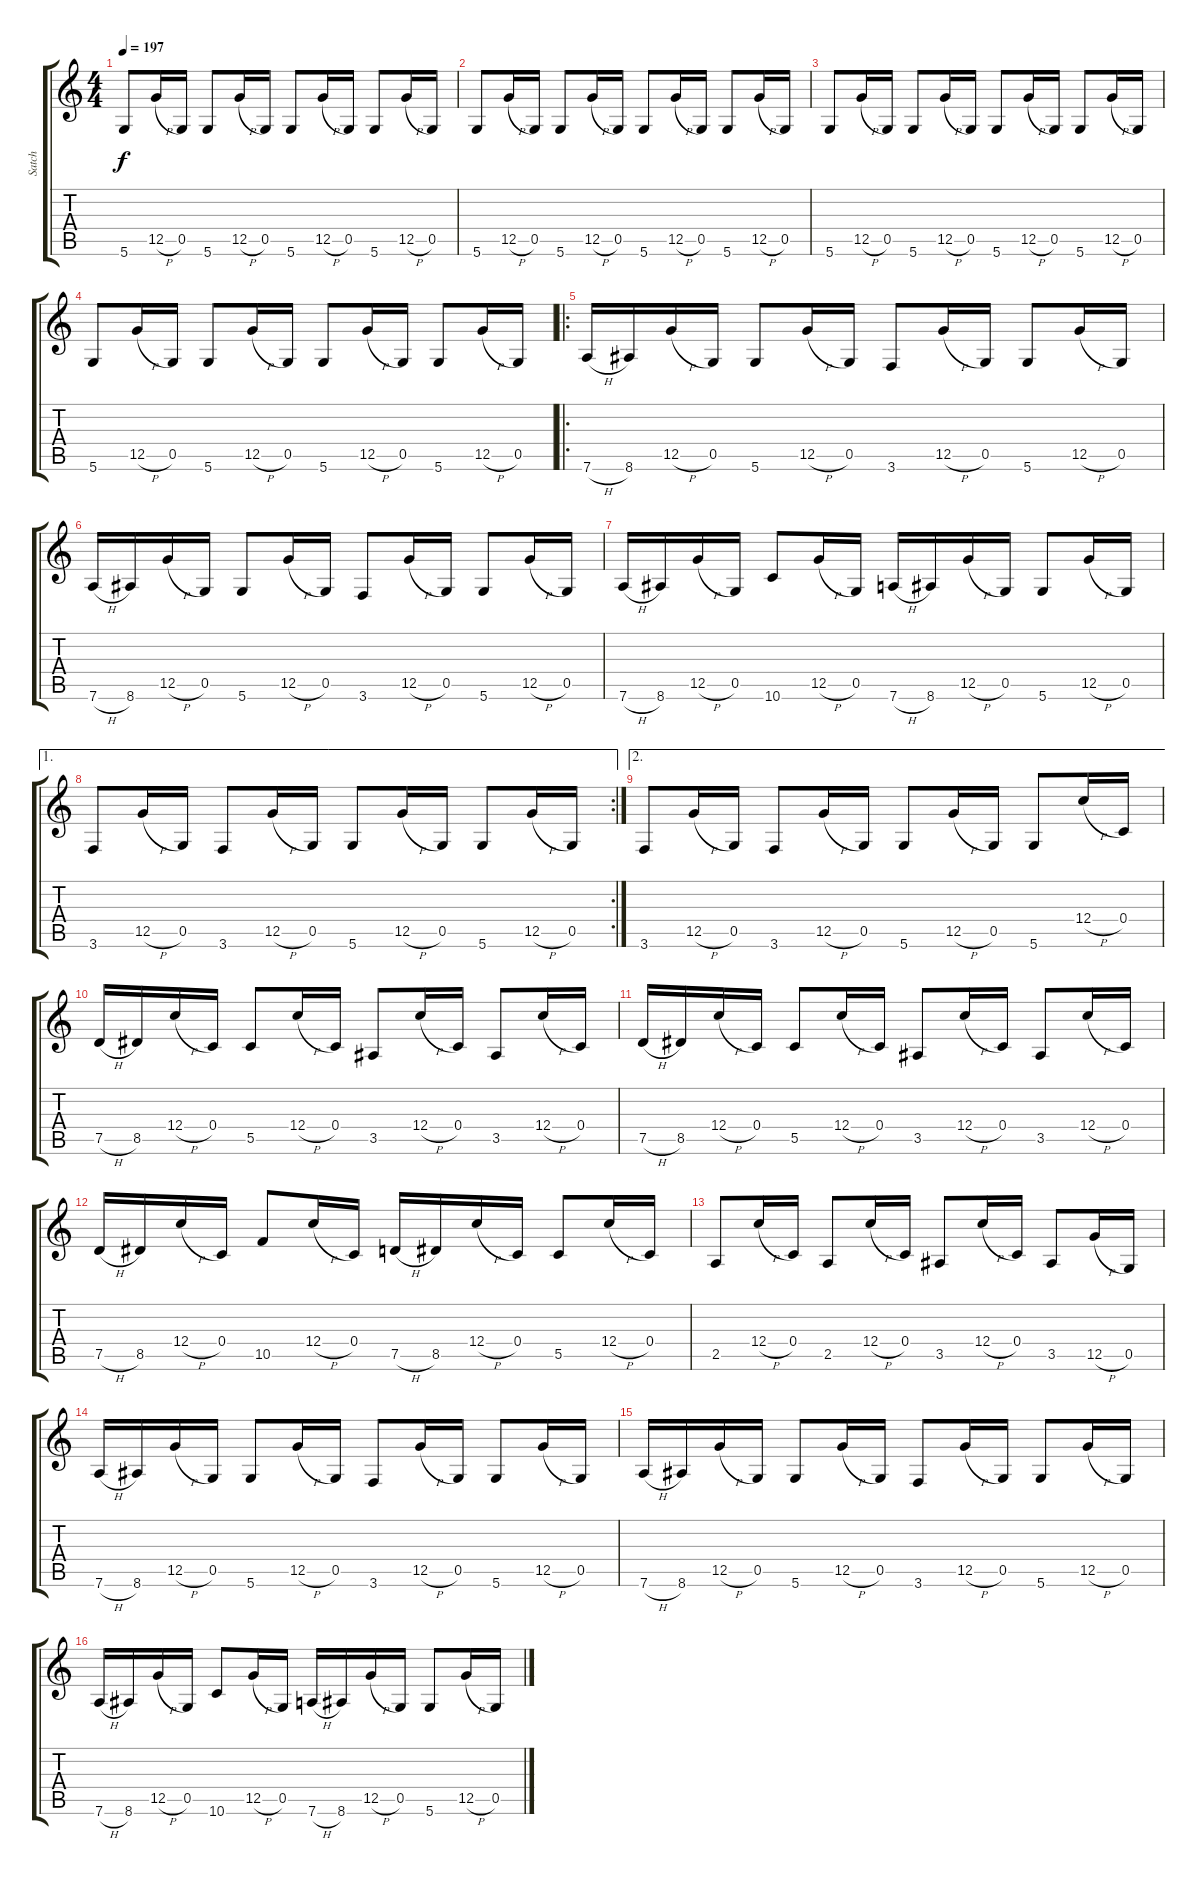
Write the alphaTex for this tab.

\track ("Satch" "Satch") {instrument distortionguitar}
\staff {score tabs}
\tuning (D4 A3 F3 C3 G2 D2) {hide}
\ts (4 4)
\tempo 197
\clef g2
\ks c
5.6.8{dy f instrument distortionguitar} 12.5{h}.16 0.5.16 5.6.8 12.5{h}.16 0.5.16 5.6.8 12.5{h}.16 0.5.16 5.6.8 12.5{h}.16 0.5.16 |
5.6.8 12.5{h}.16 0.5.16 5.6.8 12.5{h}.16 0.5.16 5.6.8 12.5{h}.16 0.5.16 5.6.8 12.5{h}.16 0.5.16 |
5.6.8 12.5{h}.16 0.5.16 5.6.8 12.5{h}.16 0.5.16 5.6.8 12.5{h}.16 0.5.16 5.6.8 12.5{h}.16 0.5.16 |
5.6.8 12.5{h}.16 0.5.16 5.6.8 12.5{h}.16 0.5.16 5.6.8 12.5{h}.16 0.5.16 5.6.8 12.5{h}.16 0.5.16 |
\ro
7.6{h}.16 8.6.16 12.5{h}.16 0.5.16 5.6.8 12.5{h}.16 0.5.16 3.6.8 12.5{h}.16 0.5.16 5.6.8 12.5{h}.16 0.5.16 |
7.6{h}.16 8.6.16 12.5{h}.16 0.5.16 5.6.8 12.5{h}.16 0.5.16 3.6.8 12.5{h}.16 0.5.16 5.6.8 12.5{h}.16 0.5.16 |
7.6{h}.16 8.6.16 12.5{h}.16 0.5.16 10.6.8 12.5{h}.16 0.5.16 7.6{h}.16 8.6.16 12.5{h}.16 0.5.16 5.6.8 12.5{h}.16 0.5.16 |
\ae 1
\rc 2
3.6.8 12.5{h}.16 0.5.16 3.6.8 12.5{h}.16 0.5.16 5.6.8 12.5{h}.16 0.5.16 5.6.8 12.5{h}.16 0.5.16 |
\ae 2
3.6.8 12.5{h}.16 0.5.16 3.6.8 12.5{h}.16 0.5.16 5.6.8 12.5{h}.16 0.5.16 5.6.8 12.4{h}.16 0.4.16 |
7.5{h}.16 8.5.16 12.4{h}.16 0.4.16 5.5.8 12.4{h}.16 0.4.16 3.5.8 12.4{h}.16 0.4.16 3.5.8 12.4{h}.16 0.4.16 |
7.5{h}.16 8.5.16 12.4{h}.16 0.4.16 5.5.8 12.4{h}.16 0.4.16 3.5.8 12.4{h}.16 0.4.16 3.5.8 12.4{h}.16 0.4.16 |
7.5{h}.16 8.5.16 12.4{h}.16 0.4.16 10.5.8 12.4{h}.16 0.4.16 7.5{h}.16 8.5.16 12.4{h}.16 0.4.16 5.5.8 12.4{h}.16 0.4.16 |
2.5.8 12.4{h}.16 0.4.16 2.5.8 12.4{h}.16 0.4.16 3.5.8 12.4{h}.16 0.4.16 3.5.8 12.5{h}.16 0.5.16 |
7.6{h}.16 8.6.16 12.5{h}.16 0.5.16 5.6.8 12.5{h}.16 0.5.16 3.6.8 12.5{h}.16 0.5.16 5.6.8 12.5{h}.16 0.5.16 |
7.6{h}.16 8.6.16 12.5{h}.16 0.5.16 5.6.8 12.5{h}.16 0.5.16 3.6.8 12.5{h}.16 0.5.16 5.6.8 12.5{h}.16 0.5.16 |
7.6{h}.16 8.6.16 12.5{h}.16 0.5.16 10.6.8 12.5{h}.16 0.5.16 7.6{h}.16 8.6.16 12.5{h}.16 0.5.16 5.6.8 12.5{h}.16 0.5.16
